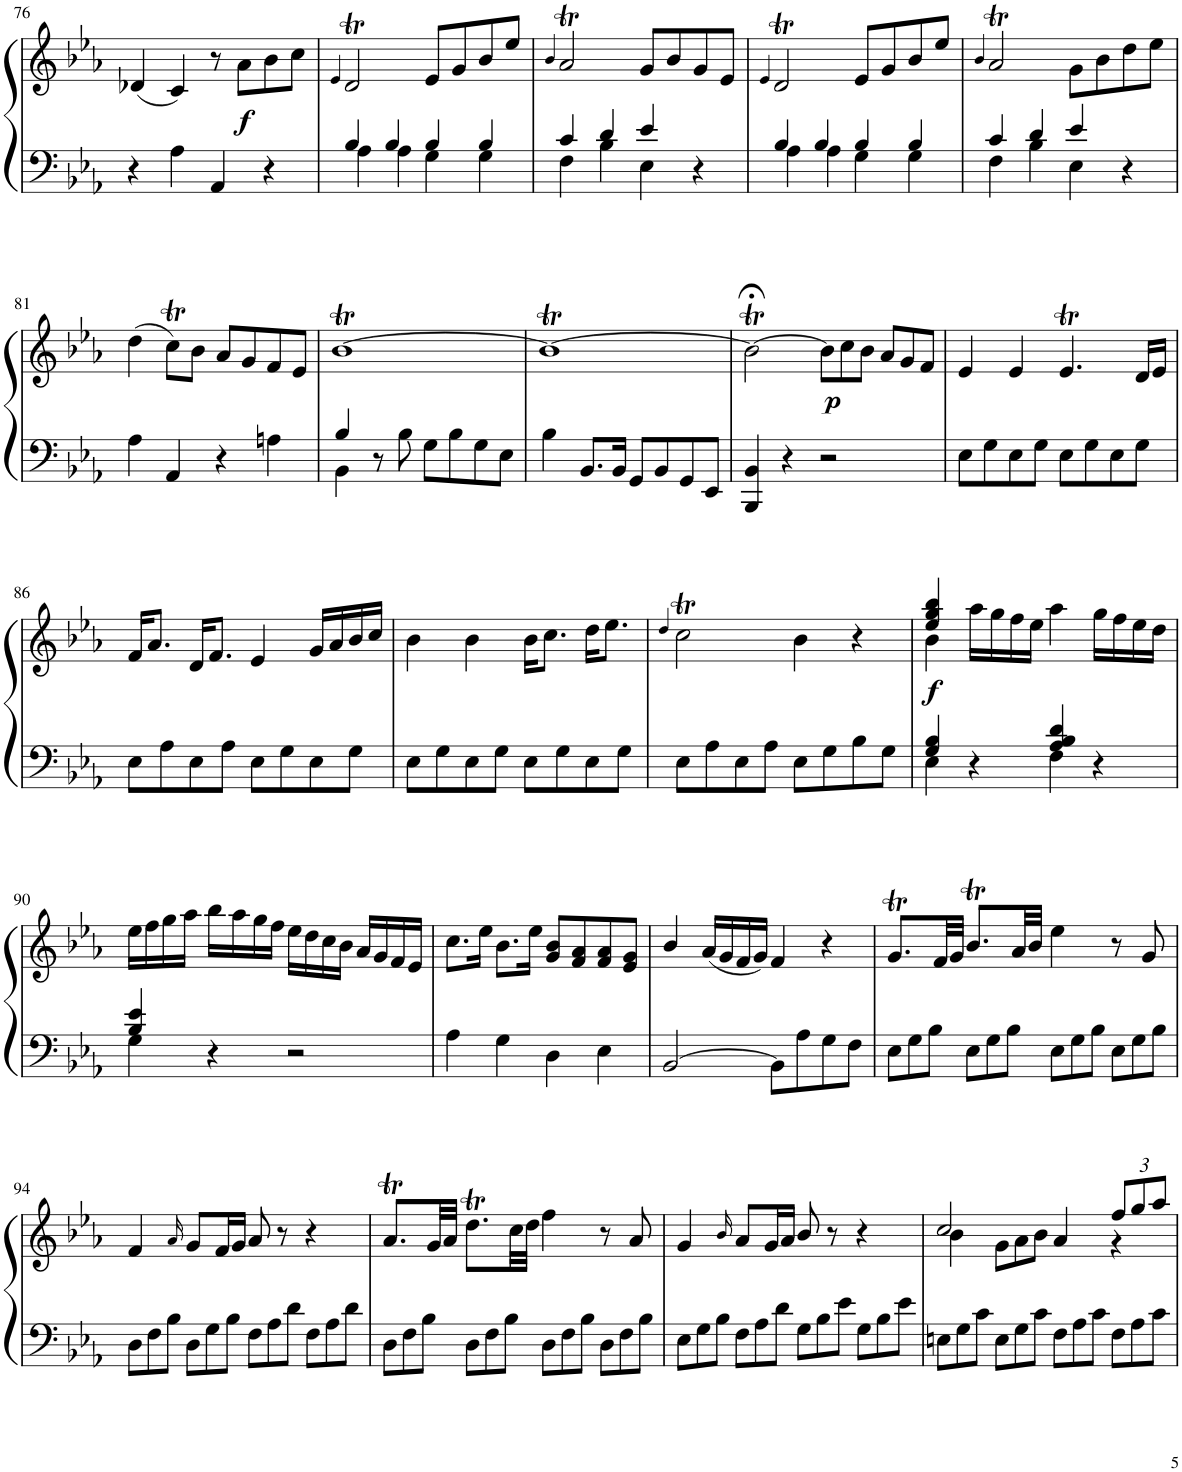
**kern	**kern	**dynam
*part1	*part1	*part1
*staff2	*staff1	*staff1/2
*I"Piano	*	*
*I'Pno.	*	*
!!LO:PB:g=z
*clefF4	*clefG2	*
*k[b-e-a-]	*k[b-e-a-]	*
*M4/4	*M4/4	*
*met(c)	*met(c)	*
=76	=76	=76
4r	(4d-X/	.
4A-\	4c/)	.
4AA-/	8r	.
!	!	!LO:DY:b
.	8a-\L	f
4r	8b-\	.
.	8cc\J	.
=77	=77	=77
.	4qe-/	.
*^	*	*
4B-/	4A-\	2dt/	.
4B-/	4A-\	.	.
4B-/	4G\	8e-/L	.
.	.	8g/	.
4B-/	4G\	8b-/	.
.	.	8ee-/J	.
=78	=78	=78	=78
.	.	4qb-/	.
4c/	4F\	2a-T/	.
4d/	4B-\	.	.
4e-/	4E-\	8g/L	.
.	.	8b-/	.
4r	4ryy	8g/	.
.	.	8e-/J	.
=79	=79	=79	=79
.	.	4qe-/	.
4B-/	4A-\	2dt/	.
4B-/	4A-\	.	.
4B-/	4G\	8e-/L	.
.	.	8g/	.
4B-/	4G\	8b-/	.
.	.	8ee-/J	.
=80	=80	=80	=80
.	.	4qb-/	.
4c/	4F\	2a-T/	.
4d/	4B-\	.	.
4e-/	4E-\	8g\L	.
.	.	8b-\	.
4r	4ryy	8dd\	.
.	.	8ee-\J	.
*v	*v	*	*
!!LO:LB:g=z
=81	=81	=81
4A-\	(4dd\	.
4AA-/	8ccT\L)	.
.	8b-\J	.
4r	8a-/L	.
.	8g/	.
4An\	8f/	.
.	8e-/J	.
=82	=82	=82
*^	*	*
4B-/	4BB-\	[1b-T	.
8r	2.ryy	.	.
8B-\	.	.	.
8G\L	.	.	.
8B-\	.	.	.
8G\	.	.	.
8E-\J	.	.	.
*v	*v	*	*
=83	=83	=83
4B-\	1b-T_	.
8.BB-/L	.	.
16BB-/Jk	.	.
8GG/L	.	.
8BB-/	.	.
8GG/	.	.
8EE-/J	.	.
=84	=84	=84
4BBB-/ 4BB-/	2b-;<T\_	.
4r	.	.
!	!	!LO:DY:b
2r	12b-\L]	p
.	12cc\	.
.	12b-\J	.
*	*Xbrackettup	*
.	12a-/L	.
.	12g/	.
.	12f/J	.
=85	=85	=85
8E-\L	4e-/	.
8G\	.	.
8E-\	4e-/	.
8G\J	.	.
8E-\L	4.e-T/	.
8G\	.	.
8E-\	.	.
8G\J	16d/LL	.
.	16e-/JJ	.
!!LO:LB:g=z
=86	=86	=86
8E-\L	16f/KL	.
.	8.a-/J	.
8A-\	.	.
8E-\	16d/KL	.
.	8.f/J	.
8A-\J	.	.
8E-\L	4e-/	.
8G\	.	.
8E-\	16g/LL	.
.	16a-/	.
8G\J	16b-/	.
.	16cc/JJ	.
=87	=87	=87
8E-\L	4b-\	.
8G\	.	.
8E-\	4b-\	.
8G\J	.	.
8E-\L	16b-\KL	.
.	8.cc\J	.
8G\	.	.
8E-\	16dd\KL	.
.	8.ee-\J	.
8G\J	.	.
=88	=88	=88
.	4qdd/	.
8E-\L	2ccT\	.
8A-\	.	.
8E-\	.	.
8A-\J	.	.
8E-\L	4b-\	.
8G\	.	.
8B-\	4r	.
8G\J	.	.
=89	=89	=89
*^	*^	*
!	!	!	!	!LO:DY:b
4G/ 4B-/	4E-\	4ee-/ 4gg/ 4bb-/	4b-\	f
4r	4ryy	16aa-\LL	2.ryy	.
.	.	16gg\	.	.
.	.	16ff\	.	.
.	.	16ee-\JJ	.	.
4A-/ 4B-/ 4d/	4F\	4aa-\	.	.
4r	4ryy	16gg\LL	.	.
.	.	16ff\	.	.
.	.	16ee-\	.	.
.	.	16dd\JJ	.	.
*	*	*v	*v	*
!!LO:LB:g=z
=90	=90	=90	=90
4B-/ 4e-/	4G\	16ee-\LL	.
.	.	16ff\	.
.	.	16gg\	.
.	.	16aa-\JJ	.
4r	2.ryy	16bb-\LL	.
.	.	16aa-\	.
.	.	16gg\	.
.	.	16ff\JJ	.
2r	.	16ee-\LL	.
.	.	16dd\	.
.	.	16cc\	.
.	.	16b-\JJ	.
.	.	16a-/LL	.
.	.	16g/	.
.	.	16f/	.
.	.	16e-/JJ	.
*v	*v	*	*
=91	=91	=91
4A-\	8.cc\L	.
.	16ee-\Jk	.
4G\	8.b-\L	.
.	16ee-\Jk	.
4D\	8g/ 8b-/L	.
.	8f/ 8a-/	.
4E-\	8f/ 8a-/	.
.	8e-/ 8g/J	.
=92	=92	=92
[2BB-/	4b-/	.
.	(16a-/LL	.
.	16g/	.
.	16f/	.
.	16g/JJ)	.
8BB-\L]	4f/	.
8A-\	.	.
8G\	4r	.
8F\J	.	.
=93	=93	=93
*Xbrackettup	*	*
12E-\L	8.gt/L	.
12G\	.	.
12B-\J	.	.
.	32f/LL	.
.	32g/JJJ	.
12E-\L	8.b-T/L	.
12G\	.	.
12B-\J	.	.
.	32a-/LL	.
.	32b-/JJJ	.
12E-\L	4ee-\	.
12G\	.	.
12B-\J	.	.
12E-\L	8r	.
12G\	.	.
.	8g/	.
12B-\J	.	.
!!LO:LB:g=z
=94	=94	=94
12D\L	4f/	.
12F\	.	.
12B-\J	.	.
.	16qa-/	.
12D\L	8g/L	.
12G\	.	.
.	16f/L	.
12B-\J	.	.
.	16g/JJ	.
12F\L	8a-/	.
12A-\	.	.
.	8r	.
12d\J	.	.
12F\L	4r	.
12A-\	.	.
12d\J	.	.
=95	=95	=95
12D\L	8.a-T/L	.
12F\	.	.
12B-\J	.	.
.	32g/LL	.
.	32a-/JJJ	.
12D\L	8.ddt\L	.
12F\	.	.
12B-\J	.	.
.	32cc\LL	.
.	32dd\JJJ	.
12D\L	4ff\	.
12F\	.	.
12B-\J	.	.
12D\L	8r	.
12F\	.	.
.	8a-/	.
12B-\J	.	.
=96	=96	=96
12E-\L	4g/	.
12G\	.	.
12B-\J	.	.
.	16qb-/	.
12F\L	8a-/L	.
12A-\	.	.
.	16g/L	.
12d\J	.	.
.	16a-/JJ	.
12G\L	8b-/	.
12B-\	.	.
.	8r	.
12e-\J	.	.
12G\L	4r	.
12B-\	.	.
12e-\J	.	.
=97	=97	=97
*	*^	*
12En\L	2cc/	4b-\	.
12G\	.	.	.
12c\J	.	.	.
12E\L	.	12g\L	.
12G\	.	12a-\	.
12c\J	.	12b-\J	.
12F\L	4a-/	4ryy	.
12A-\	.	.	.
12c\J	.	.	.
12F\L	12ff/L	4r	.
12A-\	12gg/	.	.
12c\J	12aa-/J	.	.
*	*v	*v	*
=	=	=
*-	*-	*-
